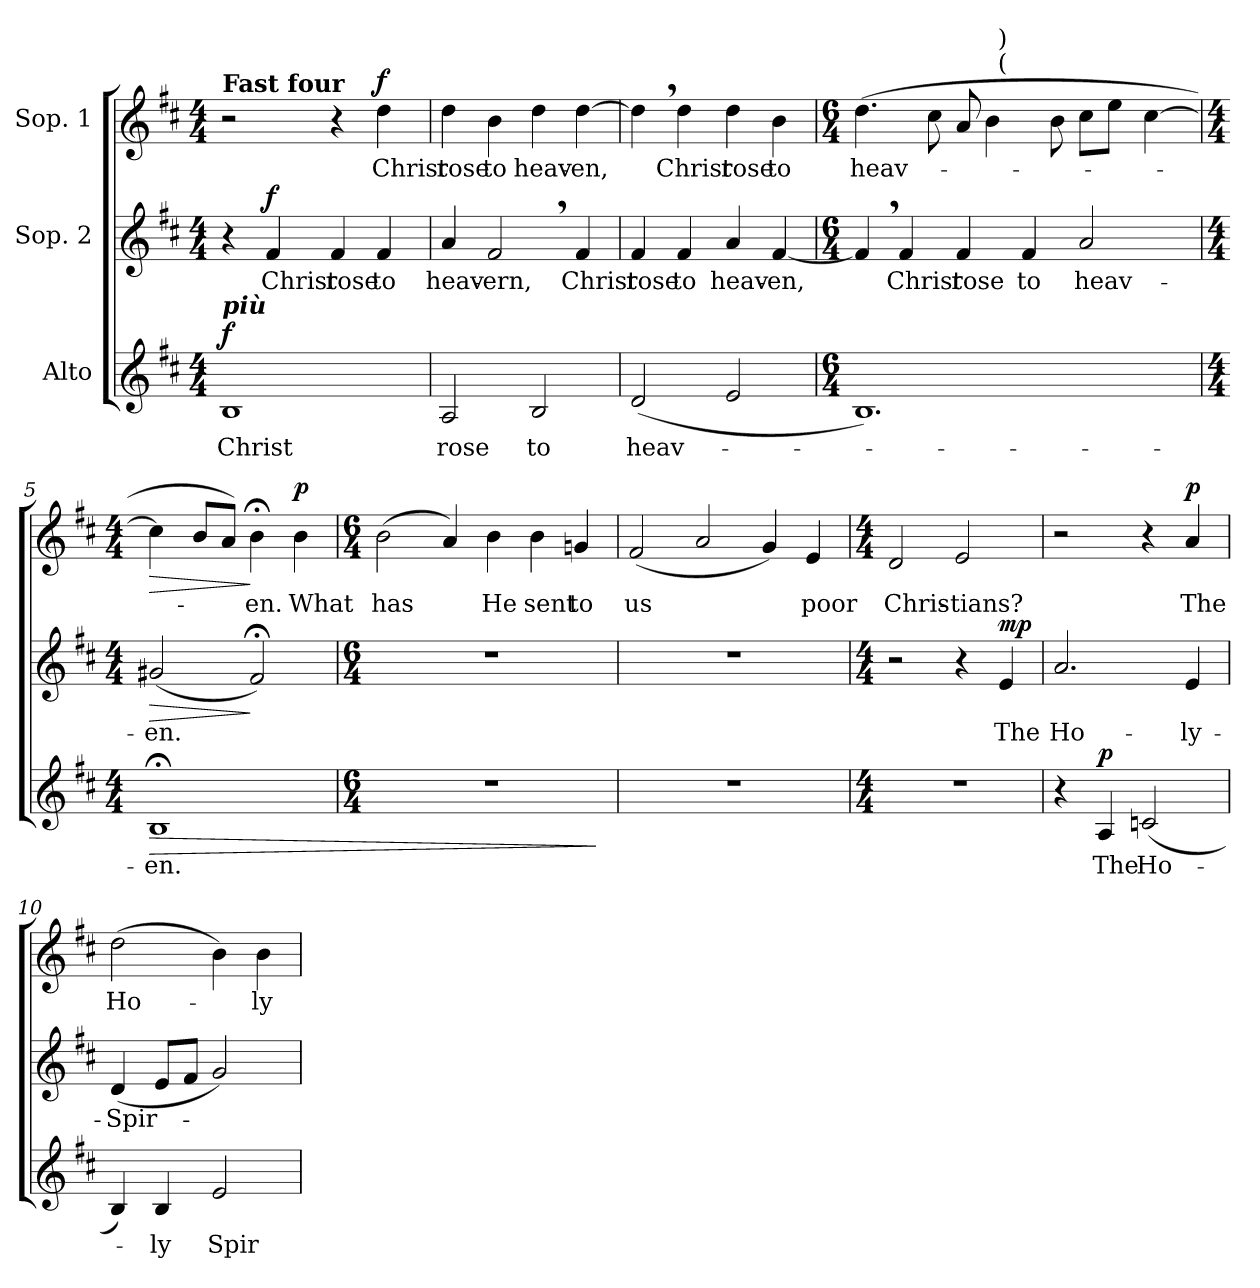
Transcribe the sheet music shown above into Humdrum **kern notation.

**kern	**text	**dynam	**kern	**text	**dynam	**kern	**text	**dynam
*part3	*part3	*part3	*part2	*part2	*part2	*part1	*part1	*part1
*staff3	*staff3	*staff3	*staff2	*staff2	*staff2	*staff1	*staff1	*staff1
*I"Alto	*	*	*I"Sop. 2	*	*	*I"Sop. 1	*	*
*clefG2	*	*	*clefG2	*	*	*clefG2	*	*
*k[f#c#]	*	*	*k[f#c#]	*	*	*k[f#c#]	*	*
*b:	*	*	*b:	*	*	*b:	*	*
*M4/4	*	*	*M4/4	*	*	*M4/4	*	*
=1	=1	=1	=1	=1	=1	=1	=1	=1
!	!	!	!	!	!	!LO:TX:a:B:t=Fast four	!	!
!LO:TX:a:Bi:t=più	!	!	!	!	!	!	!	!
!	!LO:LY:b	!LO:DY:a	!	!	!	!	!	!
1B	Christ	f	4r	.	.	2r	.	.
!	!	!	!	!LO:LY:b	!LO:DY:a	!	!	!
.	.	.	4f#/	Christ	f	.	.	.
!	!	!	!	!LO:LY:b	!	!	!	!
.	.	.	4f#/	rose	.	4r	.	.
!	!	!	!	!LO:LY:b	!	!	!	!
!	!	!	!	!	!	!	!LO:LY:b	!LO:DY:a
.	.	.	4f#/	to	.	4dd\	Christ	f
=2	=2	=2	=2	=2	=2	=2	=2	=2
!	!LO:LY:b	!	!	!	!	!	!	!
!	!	!	!	!LO:LY:b	!	!	!	!
!	!	!	!	!	!	!	!LO:LY:b	!
2A/	rose	.	4a/	heav-	.	4dd\	rose	.
!	!	!	!	!LO:LY:b	!	!	!	!
!	!	!	!	!	!	!	!LO:LY:b	!
.	.	.	2f#,>/	-ern,	.	4b\	to	.
!	!LO:LY:b	!	!	!	!	!	!	!
!	!	!	!	!	!	!	!LO:LY:b	!
2B/	to	.	.	.	.	4dd\	heav-	.
!	!	!	!	!LO:LY:b	!	!	!	!
!	!	!	!	!	!	!	!LO:LY:b	!
.	.	.	4f#/	Christ	.	[4dd\	-en,	.
=3	=3	=3	=3	=3	=3	=3	=3	=3
!	!LO:LY:b	!	!	!	!	!	!	!
!	!	!	!	!LO:LY:b	!	!	!	!
(<2d/	heav-	.	4f#/	rose	.	4dd,>\]	.	.
!	!	!	!	!LO:LY:b	!	!	!	!
!	!	!	!	!	!	!	!LO:LY:b	!
.	.	.	4f#/	to	.	4dd\	Christ	.
!	!	!	!	!LO:LY:b	!	!	!	!
!	!	!	!	!	!	!	!LO:LY:b	!
2e/	.	.	4a/	heav-	.	4dd\	rose	.
!	!	!	!	!LO:LY:b	!	!	!	!
!	!	!	!	!	!	!	!LO:LY:b	!
.	.	.	[4f#/	-en,	.	4b\	to	.
!!LO:LB:g=z
=4	=4	=4	=4	=4	=4	=4	=4	=4
*M6/4	*	*	*M6/4	*	*	*M6/4	*	*
!	!	!	!	!	!	!	!LO:LY:b	!
*	*	*	*	*	*	*^	*	*
1.B)	.	.	4f#,>/]	.	.	(>4.dd\	2ryy	heav-	.
!	!	!	!	!LO:LY:b	!	!	!	!	!
.	.	.	4f#/	Christ	.	.	.	.	.
.	.	.	.	.	.	8cc#\	.	.	.
!	!	!	!	!LO:LY:b	!	!	!	!	!
.	.	.	4f#/	rose	.	8a/	8ryy	.	.
.	.	.	.	.	.	4b\	32ryy	.	.
!	!	!	!	!	!	!	!LO:TX:a:t=(	!	!
!	!	!	!	!	!	!	!LO:TX:a:t=)	!	!
.	.	.	.	.	.	.	2ryy	.	.
!	!	!	!	!LO:LY:b	!	!	!	!	!
.	.	.	4f#/	to	.	.	.	.	.
.	.	.	.	.	.	8b\	.	.	.
!	!	!	!	!LO:LY:b	!	!	!	!	!
.	.	.	2a/	heav-	.	8cc#\L	.	.	.
.	.	.	.	.	.	8ee\J	.	.	.
.	.	.	.	.	.	.	4ryy	.	.
.	.	.	.	.	.	[4cc#\	.	.	.
.	.	.	.	.	.	.	16.ryy	.	.
*	*	*	*	*	*	*v	*v	*	*
=5	=5	=5	=5	=5	=5	=5	=5	=5
*M4/4	*	*	*M4/4	*	*	*M4/4	*	*
*	*	*	*	*	*	*^	*	*
!	!LO:LY:b	!LO:HP:b	!	!	!	!	!	!	!
*	*	*	*	*	*	*v	*v	*	*
*	*	*	*	*	*	*^	*	*
!	!	!	!	!LO:LY:b	!LO:HP:b	!	!	!	!LO:HP:b
*	*	*	*	*	*	*v	*v	*	*
1B;<Z	-en.	>	(<2g#X/	-en.	>	4cc#\]	.	>
.	.	.	.	.	.	8b/L	.	.
.	.	.	.	.	.	8a/J)	.	.
!	!	!	!	!	!	!	!LO:LY:b	!
.	.	.	2f#;<Z/)	.	]	4b;<Z\	-en.	]
!	!	!	!	!	!	!	!LO:LY:b	!LO:DY:a
.	.	.	.	.	.	4b\	What	p
=6	=6	=6	=6	=6	=6	=6	=6	=6
*M6/4	*	*	*M6/4	*	*	*M6/4	*	*
!	!	!	!	!	!	!	!LO:LY:b	!
1.r	.	.	1.r	.	.	(>2b\	has	.
.	.	.	.	.	.	4a/)	.	.
!	!	!	!	!	!	!	!LO:LY:b	!
.	.	.	.	.	.	4b\	He	.
!	!	!	!	!	!	!	!LO:LY:b	!
.	.	.	.	.	.	4b\	sent	.
!	!	!	!	!	!	!	!LO:LY:b	!
.	.	.	.	.	.	4gn/	to	.
.	.	]	.	.	.	.	.	.
!!LO:LB:g=z
=7	=7	=7	=7	=7	=7	=7	=7	=7
!	!	!	!	!	!	!	!LO:LY:b	!
1.r	.	.	1.r	.	.	(<2f#/	us	.
.	.	.	.	.	.	2a/	.	.
.	.	.	.	.	.	4g/)	.	.
!	!	!	!	!	!	!	!LO:LY:b	!
.	.	.	.	.	.	4e/	poor	.
=8	=8	=8	=8	=8	=8	=8	=8	=8
*M4/4	*	*	*M4/4	*	*	*M4/4	*	*
!	!	!	!	!	!	!	!LO:LY:b	!
1r	.	.	2r	.	.	2d/	Chris-	.
!	!	!	!	!	!	!	!LO:LY:b	!
.	.	.	4r	.	.	2e/	-tians?	.
!	!	!	!	!LO:LY:b	!LO:DY:a	!	!	!
.	.	.	4e/	The	mp	.	.	.
=9	=9	=9	=9	=9	=9	=9	=9	=9
!	!	!	!	!LO:LY:b	!	!	!	!
4r	.	.	2.a/	Ho-	.	2r	.	.
!	!LO:LY:b	!LO:DY:a	!	!	!	!	!	!
4A/	The	p	.	.	.	.	.	.
!	!LO:LY:b	!	!	!	!	!	!	!
(<2cn/	Ho-	.	.	.	.	4r	.	.
!	!	!	!	!LO:LY:b	!	!	!	!
!	!	!	!	!	!	!	!LO:LY:b	!LO:DY:a
.	.	.	4e/	-ly-	.	4a/	The	p
=10	=10	=10	=10	=10	=10	=10	=10	=10
!	!	!	!	!LO:LY:b	!	!	!	!
!	!	!	!	!	!	!	!LO:LY:b	!
4B/)	.	.	(<4d/	-Spir-	.	(>2dd\	Ho-	.
!	!LO:LY:b	!	!	!	!	!	!	!
4B/	-ly	.	8e/L	.	.	.	.	.
.	.	.	8f#/J	.	.	.	.	.
!	!LO:LY:b	!	!	!	!	!	!	!
2e/	Spir-	.	2g/)	.	.	4b\)	.	.
!	!	!	!	!	!	!	!LO:LY:b	!
.	.	.	.	.	.	4b\	-ly	.
=	=	=	=	=	=	=	=	=
*-	*-	*-	*-	*-	*-	*-	*-	*-
